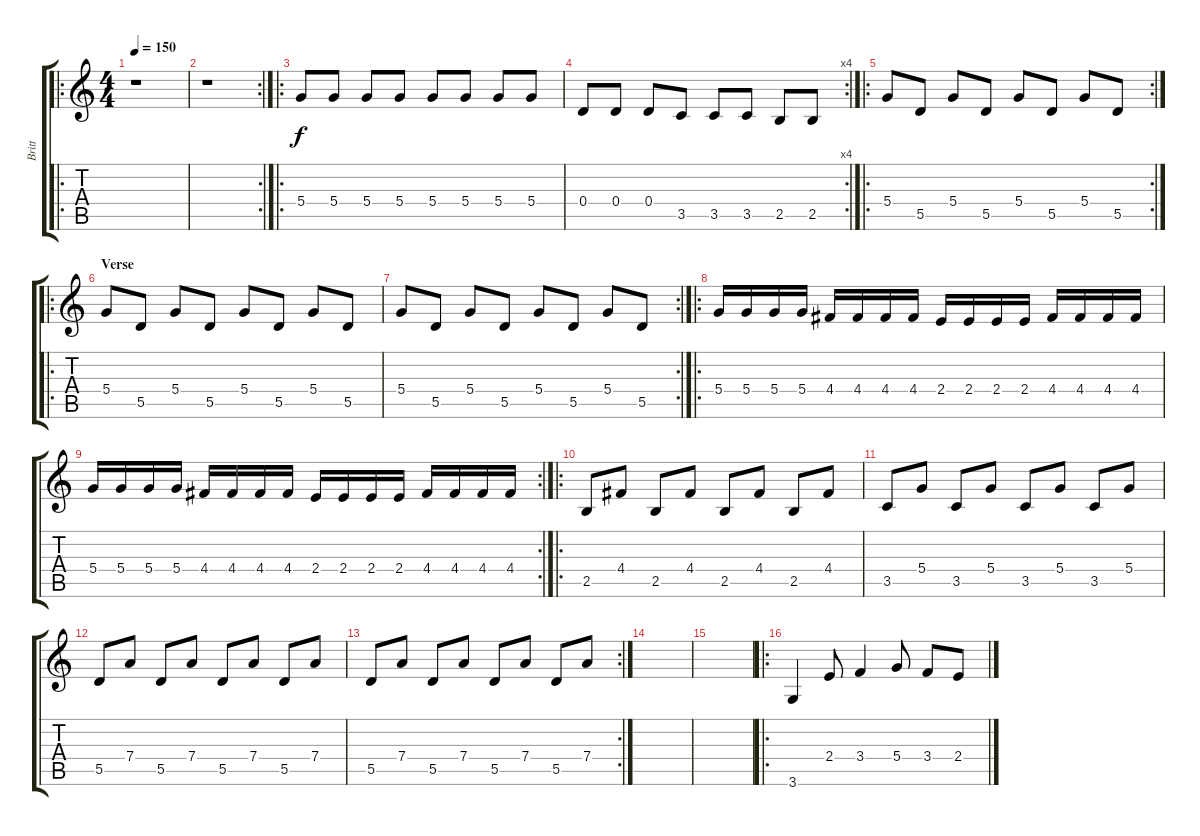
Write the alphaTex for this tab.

\track ("Britt" "Britt") {instrument distortionguitar}
\staff {score tabs}
\tuning (E4 B3 G3 D3 A2 E2) {hide}
\ro
\ts (4 4)
\tempo 150
\clef g2
\ks c
r.1{dy f instrument distortionguitar} |
\rc 2
r.1 |
\ro
5.4.8 5.4.8 5.4.8 5.4.8 5.4.8 5.4.8 5.4.8 5.4.8 |
\rc 4
0.4.8 0.4.8 0.4.8 3.5.8 3.5.8 3.5.8 2.5.8 2.5.8 |
\ro
\rc 2
5.4.8 5.5.8 5.4.8 5.5.8 5.4.8 5.5.8 5.4.8 5.5.8 |
\ro
\section ("" "Verse")
5.4.8 5.5.8 5.4.8 5.5.8 5.4.8 5.5.8 5.4.8 5.5.8 |
\rc 2
5.4.8 5.5.8 5.4.8 5.5.8 5.4.8 5.5.8 5.4.8 5.5.8 |
\ro
5.4.16 5.4.16 5.4.16 5.4.16 4.4.16 4.4.16 4.4.16 4.4.16 2.4.16 2.4.16 2.4.16 2.4.16 4.4.16 4.4.16 4.4.16 4.4.16 |
\rc 2
5.4.16 5.4.16 5.4.16 5.4.16 4.4.16 4.4.16 4.4.16 4.4.16 2.4.16 2.4.16 2.4.16 2.4.16 4.4.16 4.4.16 4.4.16 4.4.16 |
\ro
2.5.8 4.4.8 2.5.8 4.4.8 2.5.8 4.4.8 2.5.8 4.4.8 |
3.5.8 5.4.8 3.5.8 5.4.8 3.5.8 5.4.8 3.5.8 5.4.8 |
5.5.8 7.4.8 5.5.8 7.4.8 5.5.8 7.4.8 5.5.8 7.4.8 |
\rc 2
5.5.8 7.4.8 5.5.8 7.4.8 5.5.8 7.4.8 5.5.8 7.4.8 |
|
|
\ro
3.6.4 2.4.8 3.4.4 5.4.8 3.4.8 2.4.8
